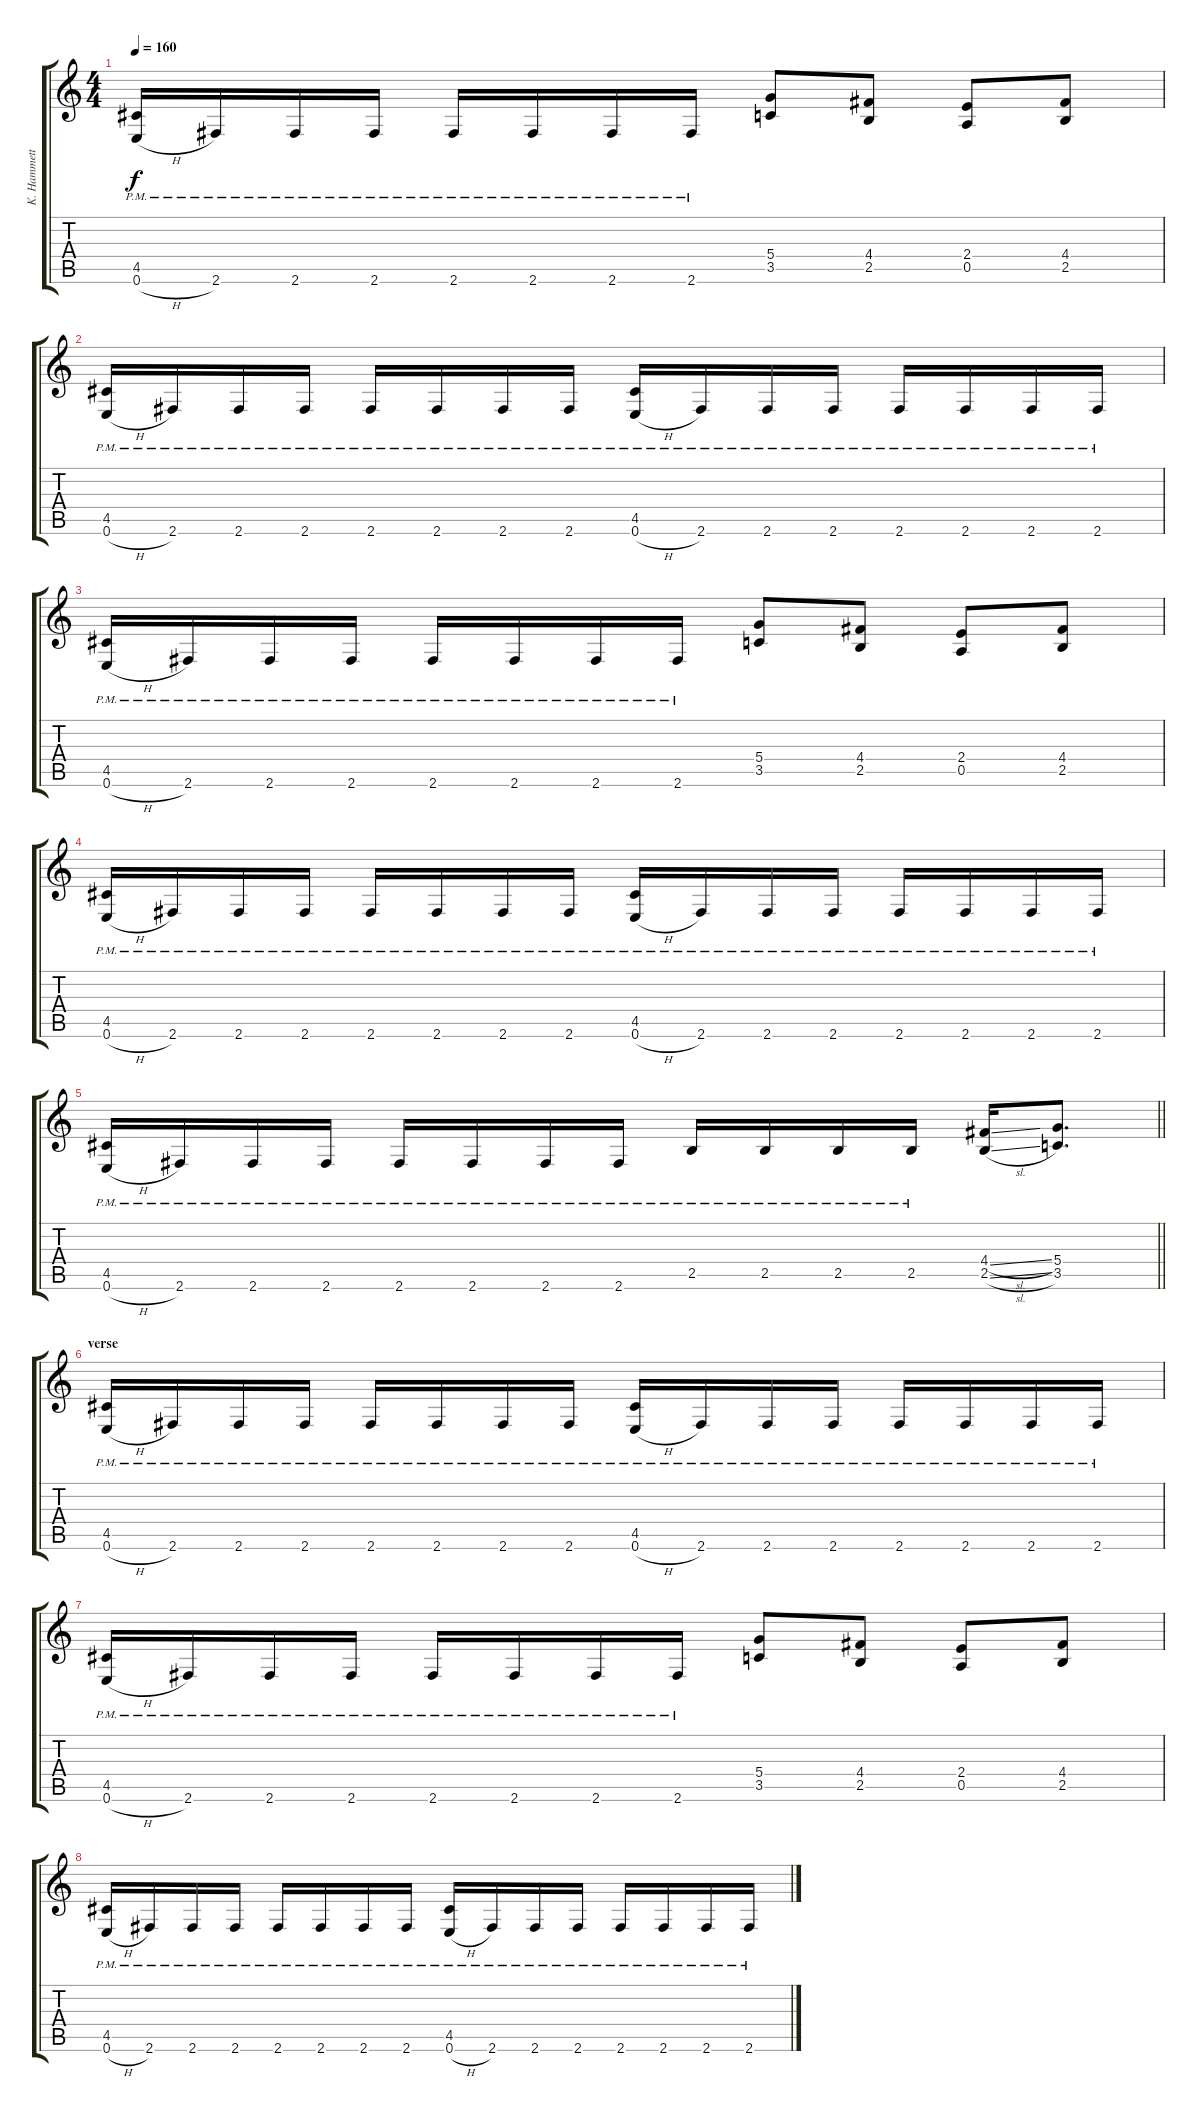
\track ("K. Hammett - Rhythm guitar" "K. Hammett") {instrument distortionguitar}
\staff {score tabs}
\tuning (E4 B3 G3 D3 A2 E2) {hide}
\ts (4 4)
\tempo 160
\clef g2
\ks c
(4.5{pm} 0.6{h pm}).16{dy f} 2.6{pm}.16 2.6{pm}.16 2.6{pm}.16 2.6{pm}.16 2.6{pm}.16 2.6{pm}.16 2.6{pm}.16 (5.4 3.5).8 (4.4 2.5).8 (2.4 0.5).8 (4.4 2.5).8 |
(4.5{pm} 0.6{h pm}).16 2.6{pm}.16 2.6{pm}.16 2.6{pm}.16 2.6{pm}.16 2.6{pm}.16 2.6{pm}.16 2.6{pm}.16 (4.5{pm} 0.6{h pm}).16 2.6{pm}.16 2.6{pm}.16 2.6{pm}.16 2.6{pm}.16 2.6{pm}.16 2.6{pm}.16 2.6{pm}.16 |
(4.5{pm} 0.6{h pm}).16 2.6{pm}.16 2.6{pm}.16 2.6{pm}.16 2.6{pm}.16 2.6{pm}.16 2.6{pm}.16 2.6{pm}.16 (5.4 3.5).8 (4.4 2.5).8 (2.4 0.5).8 (4.4 2.5).8 |
(4.5{pm} 0.6{h pm}).16 2.6{pm}.16 2.6{pm}.16 2.6{pm}.16 2.6{pm}.16 2.6{pm}.16 2.6{pm}.16 2.6{pm}.16 (4.5{pm} 0.6{h pm}).16 2.6{pm}.16 2.6{pm}.16 2.6{pm}.16 2.6{pm}.16 2.6{pm}.16 2.6{pm}.16 2.6{pm}.16 |
\barLineRight lightlight
(4.5{pm} 0.6{h pm}).16 2.6{pm}.16 2.6{pm}.16 2.6{pm}.16 2.6{pm}.16 2.6{pm}.16 2.6{pm}.16 2.6{pm}.16 2.5{pm}.16 2.5{pm}.16 2.5{pm}.16 2.5{pm}.16 (4.4{sl} 2.5{sl}).16 (5.4 3.5).8{d} |
\section ("" "verse")
(4.5{pm} 0.6{h pm}).16 2.6{pm}.16 2.6{pm}.16 2.6{pm}.16 2.6{pm}.16 2.6{pm}.16 2.6{pm}.16 2.6{pm}.16 (4.5{pm} 0.6{h pm}).16 2.6{pm}.16 2.6{pm}.16 2.6{pm}.16 2.6{pm}.16 2.6{pm}.16 2.6{pm}.16 2.6{pm}.16 |
(4.5{pm} 0.6{h pm}).16 2.6{pm}.16 2.6{pm}.16 2.6{pm}.16 2.6{pm}.16 2.6{pm}.16 2.6{pm}.16 2.6{pm}.16 (5.4 3.5).8 (4.4 2.5).8 (2.4 0.5).8 (4.4 2.5).8 |
(4.5{pm} 0.6{h pm}).16 2.6{pm}.16 2.6{pm}.16 2.6{pm}.16 2.6{pm}.16 2.6{pm}.16 2.6{pm}.16 2.6{pm}.16 (4.5{pm} 0.6{h pm}).16 2.6{pm}.16 2.6{pm}.16 2.6{pm}.16 2.6{pm}.16 2.6{pm}.16 2.6{pm}.16 2.6{pm}.16
